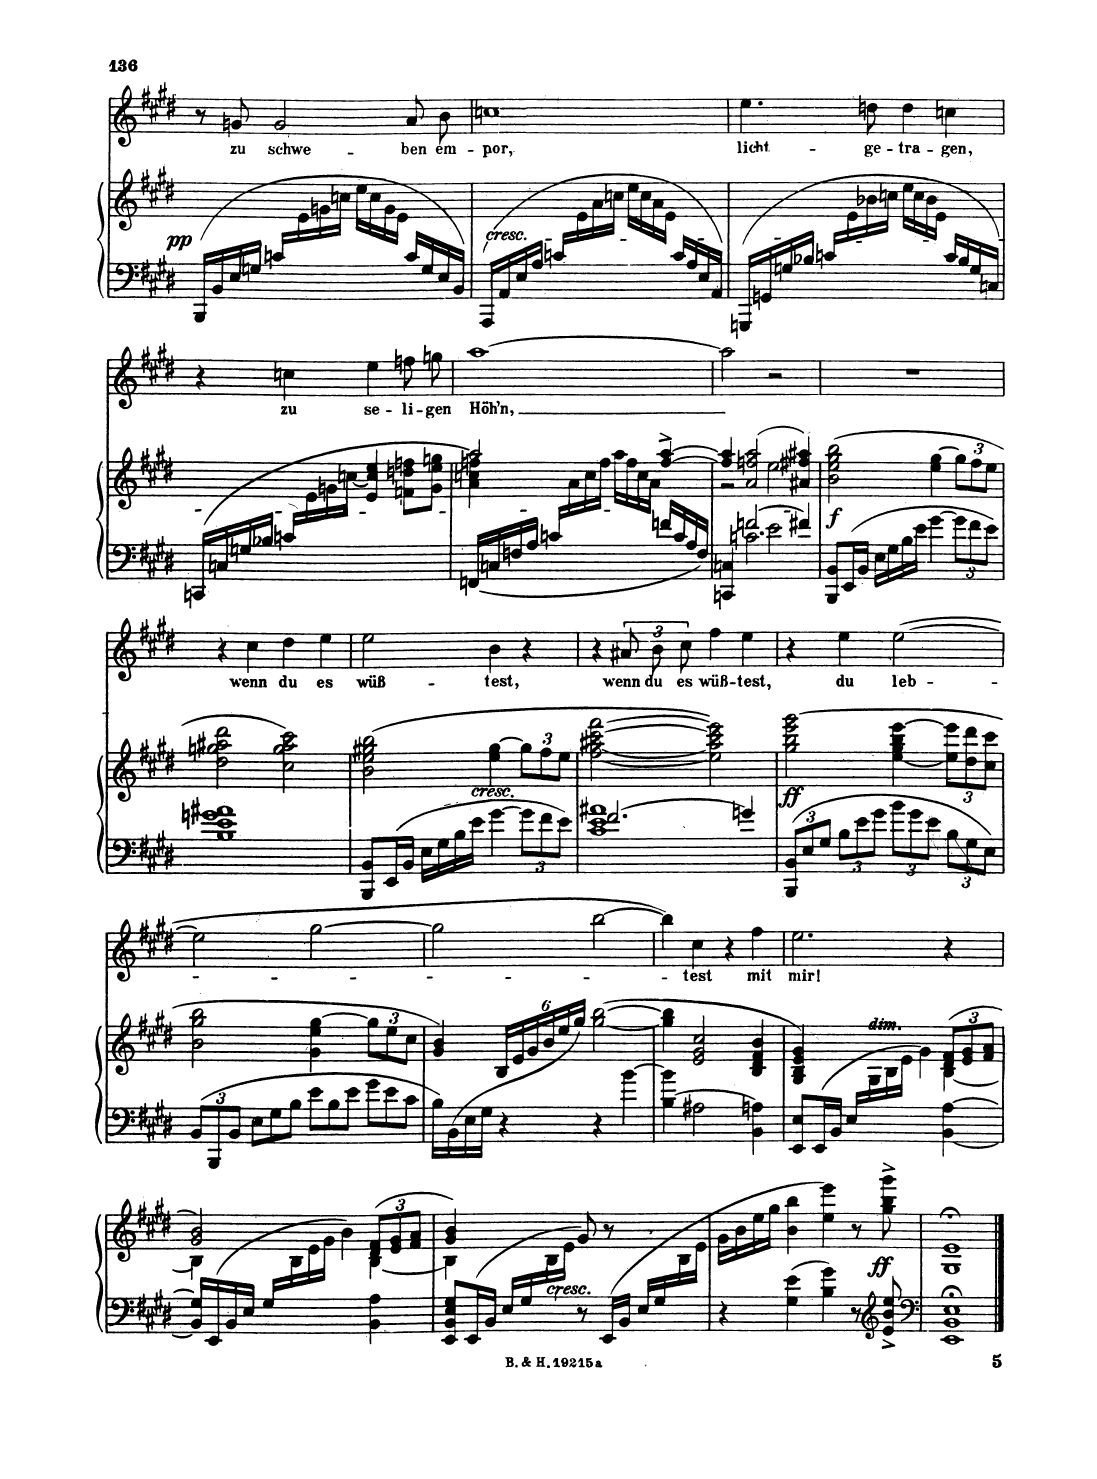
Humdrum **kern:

**kern	**kern	**dynam	**kern	**text
*part2	*part2	*part2	*part1	*part1
*staff3	*staff2	*staff2/3	*staff1	*staff1
*I"Piano	*	*	*I"Voice	*
*I'Pno	*	*	*	*
*clefF4	*clefG2	*	*clefG2	*
*k[f#c#g#d#]	*k[f#c#g#d#]	*	*k[f#c#g#d#]	*
*M4/4	*M4/4	*	*M4/4	*
*met(c)	*met(c)	*	*met(c)	*
=38	=38	=38	=38	=38
*	*^	*	*	*
!	!	!	!LO:DY:a=2	!	!
16BBB/LL	1ryy	16ryy	pp	8r	.
*	*v	*v	*	*	*
16BB/	.	.	.	.
16E/	.	.	8gn/	zu
16Gn/JJ	.	.	.	.
16cn/LL	.	.	2g/	schwe-
*	*^	*	*	*
4..ryy	.	16e\	.	.	.
.	.	16gn\	.	.	.
.	.	16ccn\JJ	.	.	.
.	.	16ee\LL	.	.	.
.	.	16cc\	.	.	.
.	.	16g\	.	.	.
.	.	16e\JJ	.	.	.
16c/LL	.	4ryy	.	8a/L	-ben
16G/	.	.	.	.	.
16E/	.	.	.	8b/J	em-
16BB/JJ	.	.	.	.	.
=39	=39	=39	=39	=39	=39
!LO:TX:a:i:t=cresc.	!	!	!	!	!
16AAA/LL	1ryy	16ryy	.	1ccn	-por
*	*v	*v	*	*	*
16AA/	.	.	.	.
16E/	.	.	.	.
16A/JJ	.	.	.	.
16cn/LL	.	.	.	.
*	*^	*	*	*
4..ryy	.	16e\	.	.	.
.	.	16a\	.	.	.
.	.	16ccn\JJ	.	.	.
.	.	16ee/LL	.	.	.
.	.	16cc/	.	.	.
.	.	16a/	.	.	.
.	.	16e/JJ	.	.	.
16c/LL	.	4ryy	.	.	.
16A/	.	.	.	.	.
16E/	.	.	.	.	.
16AA/JJ	.	.	.	.	.
=40	=40	=40	=40	=40	=40
16GGGn/LL	1ryy	16ryy	.	4.ee\	licht-
*	*v	*v	*	*	*
16GGn/	.	.	.	.
16Gn/	.	.	.	.
16B-X/JJ	.	.	.	.
16cn/LL	.	.	.	.
*	*^	*	*	*
4..ryy	.	16e\	.	.	.
.	.	16b-X\	.	8ddn\	-ge-
.	.	16ccn\JJ	.	.	.
.	.	16ee/LL	.	4dd\	-tra-
.	.	16cc/	.	.	.
.	.	16b-/	.	.	.
.	.	16e/JJ	.	.	.
16c/LL	.	4ryy	.	4ccn\	-gen
16B-/	.	.	.	.	.
16G/	.	.	.	.	.
16Cn/JJ	.	.	.	.	.
=41	=41	=41	=41	=41	=41
(16CCn/LL	2ryy	16ryy	.	4r	.
*	*v	*v	*	*	*
16Cn/	.	.	.	.
16Gn/	.	.	.	.
16B-X/JJ	.	.	.	.
16cn/LL	.	.	4ccn\	zu
*	*^	*	*	*
8.ryy	.	16e\	.	.	.
.	.	16gn\	.	.	.
.	.	[<16ccn\JJ	.	.	.
2ryy	4e/ 4cc/] 4ee/	2ryy	.	4ee\	se-
.	8fn\ 8ddn\ 8ffn\L	.	.	8ffn\L	-li-
.	8g\ 8ee\ 8ggn\J	.	.	8ggn\J	-gen
=42	=42	=42	=42	=42	=42
*	*	*^	*	*	*
16FFn/LL	2aa/)	4a\ 4ccn\ 4ffn\	16ryy	.	[1aa	Höh'n
*	*	*v	*v	*	*	*
16Cn/	.	.	.	.	.
16Fn/	.	.	.	.	.
16A/JJ	.	.	.	.	.
16cn/LL	.	2ryy	.	.	.
*	*	*^	*	*	*
4..ryy	.	.	16a\	.	.	.
.	.	.	16cc\	.	.	.
.	.	.	16ff\JJ	.	.	.
.	4ryy	.	16aa/LL	.	.	.
.	.	.	16ff/	.	.	.
.	.	.	16cc/	.	.	.
.	.	.	16a/JJ	.	.	.
16fn/LL	[4ff\^ [>4aa\^	4ryy	4ryy	.	.	.
16c/	.	.	.	.	.	.
16A/	.	.	.	.	.	.
16F/JJ	.	.	.	.	.	.
*	*	*v	*v	*	*	*
=43	=43	=43	=43	=43	=43
*^	*	*	*	*	*
*	*^	*	*	*	*	*
4CCn/ 4Cn/	4ryy	2ryy	4ff/] 4aa/]	2r	.	2aa\]	.
2fn/	2.cn\	.	(2a/ 2ffn/ 2aa/	.	.	.	.
.	.	2e\	.	2ee\	.	2r	.
4f#X/	.	.	4a#X/ 4ff#X/ 4aa#X/)	.	.	.	.
*v	*v	*v	*	*	*	*	*
*	*v	*v	*	*	*
=44	=44	=44	=44	=44
!	!	!LO:DY:b	!	!
8BBB/ 8BB/L	(2b\ 2ee\ 2gg#\ 2bb\	f	1r	.
16EE/L	.	.	.	.
16BB/JJ	.	.	.	.
16E\LL	.	.	.	.
16G#\	.	.	.	.
16B\	.	.	.	.
16e\JJ	.	.	.	.
[4g#\	4ee\ [4gg#\	.	.	.
*Xbrackettup	*	*	*	*
12g#\L]	12gg#\L]	.	.	.
12f#\	12ff#\	.	.	.
12e\J	12ee\J	.	.	.
=45	=45	=45	=45	=45
1B 1e 1gn 1a#X	2dd#\ 2ggn\ 2aa#X\ 2ddd#\	.	4r	.
.	.	.	4cc#\	wenn
.	2cc#\ 2gg\ 2aa#\ 2ccc#\)	.	4dd#\	du
.	.	.	4ee\	es
=46	=46	=46	=46	=46
8BBB/ 8BB/L	(2b\ 2ee\ 2gg#X\ 2bb\	.	2ee\	wüss-
16EE/L	.	.	.	.
16BB/JJ	.	.	.	.
16E\LL	.	.	.	.
16G#\	.	.	.	.
16B\	.	.	.	.
16e\JJ	.	.	.	.
[4g#\	4ee\ [4gg#\	.	4b\	-test,
!	!LO:TX:b:i:t=cresc.	!	!	!
12g#\L]	12gg#\L]	.	4r	.
12f#\	12ff#\	.	.	.
12e\J	12ee\J	.	.	.
=47	=47	=47	=47	=47
*^	*	*	*	*
2.f#/	1c# 1e 1a#X	((>2ff#\ [<2aa#X\ [2ccc#\ 2fff#\	.	4r	.
.	.	.	.	12a#X\L	wenn
.	.	.	.	12b	du
.	.	.	.	12cc#\J	es
.	.	2ee\ 2aa#\] 2ccc#\] 2eee\)))	.	4ff#\	wüss-
4gn/	.	.	.	4ee\	-test,
*v	*v	*	*	*	*
=48	=48	=48	=48	=48
!	!	!LO:DY:b	!	!
12BBB/ 12BB/L	(2gg#\ 2bb\ 2eee\ 2ggg#\	ff	4r	.
12E/	.	.	.	.
12G#/J	.	.	.	.
12B\L	.	.	4ee\	du
12e\	.	.	.	.
12g#\J	.	.	.	.
12b\L	[4ee\ 4gg#\ 4bb\ [4eee\	.	([2ee\	leb-
12g#\	.	.	.	.
12e\J	.	.	.	.
*	*Xbrackettup	*	*	*
12B\L	12ee\] 12eee\]L	.	.	.
12G#\	12dd#\ 12ddd#\	.	.	.
12E\J	12cc#\ 12ccc#\J	.	.	.
=49	=49	=49	=49	=49
12BB/L	2b\ 2gg#\ 2bb\	.	2ee\]	.
12BBB/	.	.	.	.
12BB/J	.	.	.	.
*Xtuplet	*	*	*	*
12E\L	.	.	.	.
12G#\	.	.	.	.
12B\J	.	.	.	.
12e\L	4g#\ 4ee\ [4gg#\	.	[2gg#\	.
12B\	.	.	.	.
12e\J	.	.	.	.
*	*brackettup	*	*	*
12g#\L	12gg#\L]	.	.	.
12e\	12ee\	.	.	.
12c#\J	12cc#\J	.	.	.
=50	=50	=50	=50	=50
16B\LL	4g#/ 4b/)	.	2gg#\]	.
16BB\	.	.	.	.
16E\	.	.	.	.
16G#\JJ	.	.	.	.
*	*Xbrackettup	*	*	*
4r	24B/LL	.	.	.
.	24e/	.	.	.
.	24g#/	.	.	.
.	24b/	.	.	.
.	24ee/	.	.	.
.	(24gg#/JJ	.	.	.
4r	([2gg#\ [2bb\	.	[2bb\	.
[4b\	.	.	.	.
=51	=51	=51	=51	=51
4B\ 4b\]	4gg#\] 4bb\]	.	4bb\])	.
2A#X\	2e/ 2g#/ 2cc#/	.	4cc#\	-test
.	.	.	4r	.
4BB\ 4An\	4B/ 4d#/ 4f#/ 4b/)	.	4ff#\	mit
=52	=52	=52	=52	=52
*^	*^	*	*	*
4ryy	8EE/ 8E/L	4G#/ 4B/ 4e/ 4g#/	2.ryy	.	2.ee\	mir!
.	16EE/L	.	.	.	.	.
.	16BB/JJ	.	.	.	.	.
16E/LL	2ryy	16ryy	.	.	.	.
!	!	!LO:TX:a:i:t=dim.	!	!	!	!
2ryy	.	16G#\	.	.	.	.
.	.	16B\	.	.	.	.
.	.	16e\JJ	.	.	.	.
.	.	(4g#\	.	.	.	.
.	[4BB\ 4A\	(12d#/ 12f#/L	[4B\	.	4r	.
8.ryy	.	.	.	.	.	.
.	.	12e/ 12g#/	.	.	.	.
.	.	12f#/ 12a/J	.	.	.	.
*v	*v	*	*	*	*	*
=53	=53	=53	=53	=53	=53
*	*	*^	*	*	*
16BB/] 16G#/LL	2g#/ 2b/)	4B\]	16ryy	.	1r	.
*	*	*v	*v	*	*	*
(16EE/	.	.	.	.	.
16BB/	.	.	.	.	.
16E/JJ	.	.	.	.	.
16G#/LL	.	2ryy	.	.	.
*	*	*^	*	*	*
4..ryy	.	.	16B\	.	.	.
.	.	.	16e\	.	.	.
.	.	.	16g#\JJ	.	.	.
.	4ryy	.	4b\)	.	.	.
4BB\ 4A\	(12d#/ 12f#/L	[4B\	4ryy	.	.	.
.	12e/ 12g#/	.	.	.	.	.
.	12f#/ 12a/J	.	.	.	.	.
=54	=54	=54	=54	=54	=54	=54
8EE/ 8BB/ 8E/ 8G#/L	4g#/ 4b/)	4B\]	4.ryy	.	1r	.
(16EE/L	.	.	.	.	.	.
16BB/JJ	.	.	.	.	.	.
16E/LL	4ryy	4ryy	.	.	.	.
16G#/	.	.	.	.	.	.
!LO:TX:a:i:t=cresc.	!	!	!	!	!	!
8ryy	.	.	16B\	.	.	.
.	.	.	16e\JJ	.	.	.
12r	(8g#/	2ryy	4.ryy	.	.	.
12EE/L	.	.	.	.	.	.
.	8r	.	.	.	.	.
12BB/J	.	.	.	.	.	.
16E/LL	4ryy	.	.	.	.	.
16G#/	.	.	.	.	.	.
8ryy	.	.	16B\	.	.	.
.	.	.	16e\JJ	.	.	.
*	*v	*v	*v	*	*	*
=55	=55	=55	=55	=55
4r	16g#\LL	.	1r	.
.	16b\	.	.	.
.	16ee\	.	.	.
.	16gg#\JJ	.	.	.
4G#\ 4e\	4b\ 4bb\	.	.	.
4B\ 4g#\	4ee\ 4eee\)	.	.	.
8r	8r	.	.	.
*clefG2	*	*	*	*
!	!	!LO:DY:b	!	!
8e/^ 8b/^ 8ee/^	8gg#\^ 8bb\^ 8ggg#\^	ff	.	.
=56	=56	=56	=56	=56
*clefF4	*	*	*	*
1EE;< 1BB;< 1E;<	1G#;< 1e;<	.	1r;<	.
==	==	==	==	==
*-	*-	*-	*-	*-
